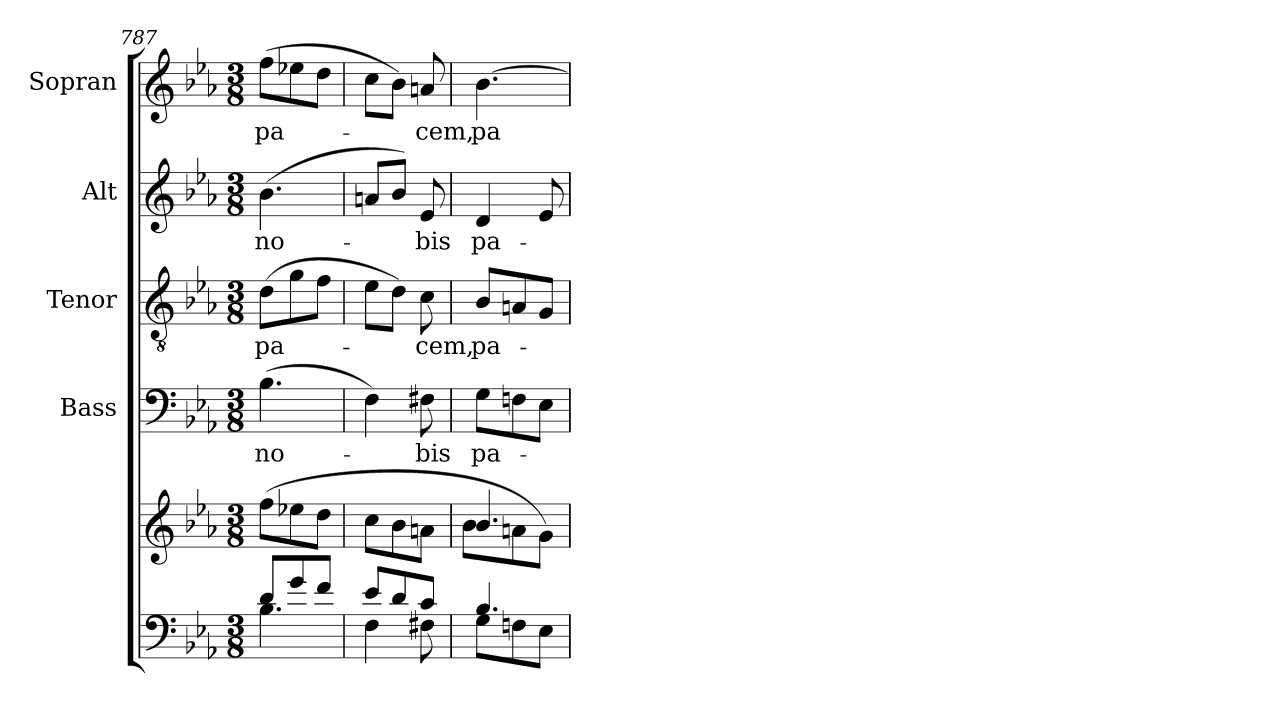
**kern	**kern	**kern	**text	**kern	**text	**kern	**text	**kern	**text
*part5	*part5	*part4	*part4	*part3	*part3	*part2	*part2	*part1	*part1
*staff6	*staff5	*staff4	*staff4	*staff3	*staff3	*staff2	*staff2	*staff1	*staff1
*	*	*I"Bass	*	*I"Tenor	*	*I"Alt	*	*I"Sopran	*
*	*	*I'B.	*	*I'T.	*	*I'A.	*	*I'S.	*
*clefF4	*clefG2	*clefF4	*	*clefGv2	*	*clefG2	*	*clefG2	*
*k[b-e-a-]	*k[b-e-a-]	*k[b-e-a-]	*	*k[b-e-a-]	*	*k[b-e-a-]	*	*k[b-e-a-]	*
*E-:	*E-:	*E-:	*	*E-:	*	*E-:	*	*E-:	*
*M3/8	*M3/8	*M3/8	*	*M3/8	*	*M3/8	*	*M3/8	*
=787	=787	=787	=787	=787	=787	=787	=787	=787	=787
*^	*	*	*	*	*	*	*	*	*
!	!	!	!	!LO:LY:b	!	!LO:LY:b	!	!LO:LY:b	!	!LO:LY:b
8d/L	4.B-\	(>8ff\L	(>4.B-\	no-	(>8d\L	pa-	(>4.b-\	no-	(>8ff\L	pa-
8g/	.	8ee-X\	.	.	8g\	.	.	.	8ee-X\	.
8f/J	.	8dd\J	.	.	8f\J	.	.	.	8dd\J	.
=788	=788	=788	=788	=788	=788	=788	=788	=788	=788	=788
8e-/L	4F\	8cc\L	4F\)	.	8e-\L	.	8an/L	.	8cc\L	.
8d/	.	8b-\	.	.	8d\J)	.	8b-/J)	.	8b-\J)	.
!	!	!	!	!LO:LY:b	!	!LO:LY:b	!	!LO:LY:b	!	!LO:LY:b
8c/J	8F#X\	8an\J	8F#X\	-bis	8c\	-cem,	8e-/	-bis	8an/	-cem,
!!LO:PB:g=z
=789	=789	=789	=789	=789	=789	=789	=789	=789	=789	=789
*	*	*^	*	*	*	*	*	*	*	*
!	!	!	!	!	!LO:LY:b	!	!LO:LY:b	!	!LO:LY:b	!	!LO:LY:b
4.B-/	8G\L	4.b-/	8b-\L	8G\L	pa-	8B-/L	pa-	4d/	pa-	[4.b-\	pa-
.	8Fn\	.	8an\	8Fn\	.	8An/	.	.	.	.	.
.	8E-\J	.	8g\J)	8E-\J	.	8G/J	.	8e-/	.	.	.
*v	*v	*	*	*	*	*	*	*	*	*	*
*	*v	*v	*	*	*	*	*	*	*	*
=	=	=	=	=	=	=	=	=	=
*-	*-	*-	*-	*-	*-	*-	*-	*-	*-
